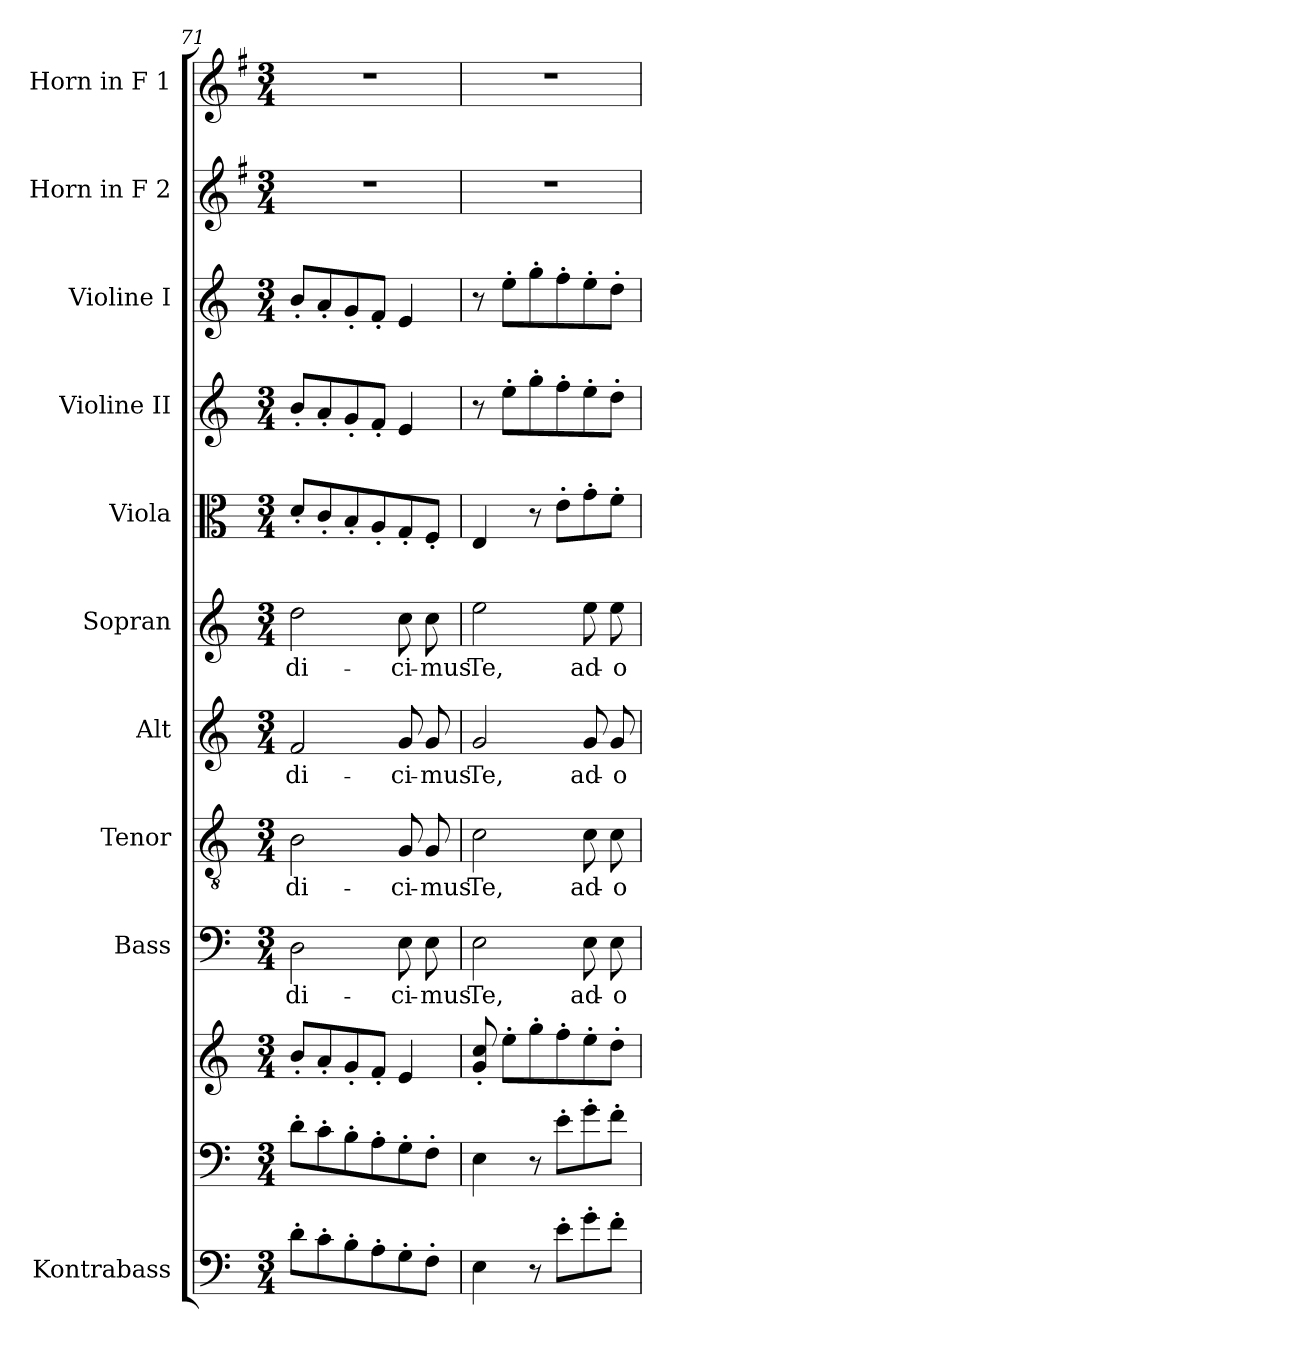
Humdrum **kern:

**kern	**kern	**kern	**kern	**text	**kern	**text	**kern	**text	**kern	**text	**kern	**kern	**kern	**kern	**kern
*part11	*part10	*part10	*part9	*part9	*part8	*part8	*part7	*part7	*part6	*part6	*part5	*part4	*part3	*part2	*part1
*staff12	*staff11	*staff10	*staff9	*staff9	*staff8	*staff8	*staff7	*staff7	*staff6	*staff6	*staff5	*staff4	*staff3	*staff2	*staff1
*I"Kontrabass	*	*	*I"Bass	*	*I"Tenor	*	*I"Alt	*	*I"Sopran	*	*I"Viola	*I"Violine II	*I"Violine I	*I"Horn in F 2	*I"Horn in F 1
*I'Kb.	*	*	*I'B	*	*I'T	*	*I'A	*	*I'S	*	*I'Vla.	*I'Vl. II	*I'Vl. I	*I'Hrn. 2	*I'Hrn. 1
*clefF4	*clefF4	*clefG2	*clefF4	*	*clefGv2	*	*clefG2	*	*clefG2	*	*clefC3	*clefG2	*clefG2	*clefG2	*clefG2
*ITrd7c12	*	*	*	*	*	*	*	*	*	*	*	*	*	*ITrd4c7	*ITrd4c7
*k[]	*k[]	*k[]	*k[]	*	*k[]	*	*k[]	*	*k[]	*	*k[]	*k[]	*k[]	*k[]	*k[]
*C:	*C:	*C:	*C:	*	*C:	*	*C:	*	*C:	*	*C:	*C:	*C:	*C:	*C:
*M3/4	*M3/4	*M3/4	*M3/4	*	*M3/4	*	*M3/4	*	*M3/4	*	*M3/4	*M3/4	*M3/4	*M3/4	*M3/4
=71	=71	=71	=71	=71	=71	=71	=71	=71	=71	=71	=71	=71	=71	=71	=71
!	!	!	!	!LO:LY:b	!	!LO:LY:b	!	!LO:LY:b	!	!LO:LY:b	!	!	!	!	!
8D'>\L	8d'>\L	8b'</L	2D\	-di-	2B\	-di-	2f/	-di-	2dd\	-di-	8d'</L	8b'</L	8b'</L	2.r	2.r
8C'>\	8c'>\	8a'</	.	.	.	.	.	.	.	.	8c'</	8a'</	8a'</	.	.
8BB'>\	8B'>\	8g'</	.	.	.	.	.	.	.	.	8B'</	8g'</	8g'</	.	.
8AA'>\	8A'>\	8f'</J	.	.	.	.	.	.	.	.	8A'</	8f'</J	8f'</J	.	.
!	!	!	!	!LO:LY:b	!	!LO:LY:b	!	!LO:LY:b	!	!LO:LY:b	!	!	!	!	!
8GG'>\	8G'>\	4e/	8E\	-ci-	8G/	-ci-	8g/	-ci-	8cc\	-ci-	8G'</	4e/	4e/	.	.
!	!	!	!	!LO:LY:b	!	!LO:LY:b	!	!LO:LY:b	!	!LO:LY:b	!	!	!	!	!
8FF'>\J	8F'>\J	.	8E\	-mus	8G/	-mus	8g/	-mus	8cc\	-mus	8F'</J	.	.	.	.
=72	=72	=72	=72	=72	=72	=72	=72	=72	=72	=72	=72	=72	=72	=72	=72
!	!	!	!	!LO:LY:b	!	!LO:LY:b	!	!LO:LY:b	!	!LO:LY:b	!	!	!	!	!
4EE\	4E\	8g/'< 8cc/'<	2E\	Te,	2c\	Te,	2g/	Te,	2ee\	Te,	4E/	8r	8r	2.r	2.r
.	.	8ee'>\L	.	.	.	.	.	.	.	.	.	8ee'>\L	8ee'>\L	.	.
8r	8r	8gg'>\	.	.	.	.	.	.	.	.	8r	8gg'>\	8gg'>\	.	.
8E'>\L	8e'>\L	8ff'>\	.	.	.	.	.	.	.	.	8e'>\L	8ff'>\	8ff'>\	.	.
!	!	!	!	!LO:LY:b	!	!LO:LY:b	!	!LO:LY:b	!	!LO:LY:b	!	!	!	!	!
8G'>\	8g'>\	8ee'>\	8E\	ad-	8c\	ad-	8g/	ad-	8ee\	ad-	8g'>\	8ee'>\	8ee'>\	.	.
!	!	!	!	!LO:LY:b	!	!LO:LY:b	!	!LO:LY:b	!	!LO:LY:b	!	!	!	!	!
8F'>\J	8f'>\J	8dd'>\J	8E\	-o-	8c\	-o-	8g/	-o-	8ee\	-o-	8f'>\J	8dd'>\J	8dd'>\J	.	.
=	=	=	=	=	=	=	=	=	=	=	=	=	=	=	=
*-	*-	*-	*-	*-	*-	*-	*-	*-	*-	*-	*-	*-	*-	*-	*-
